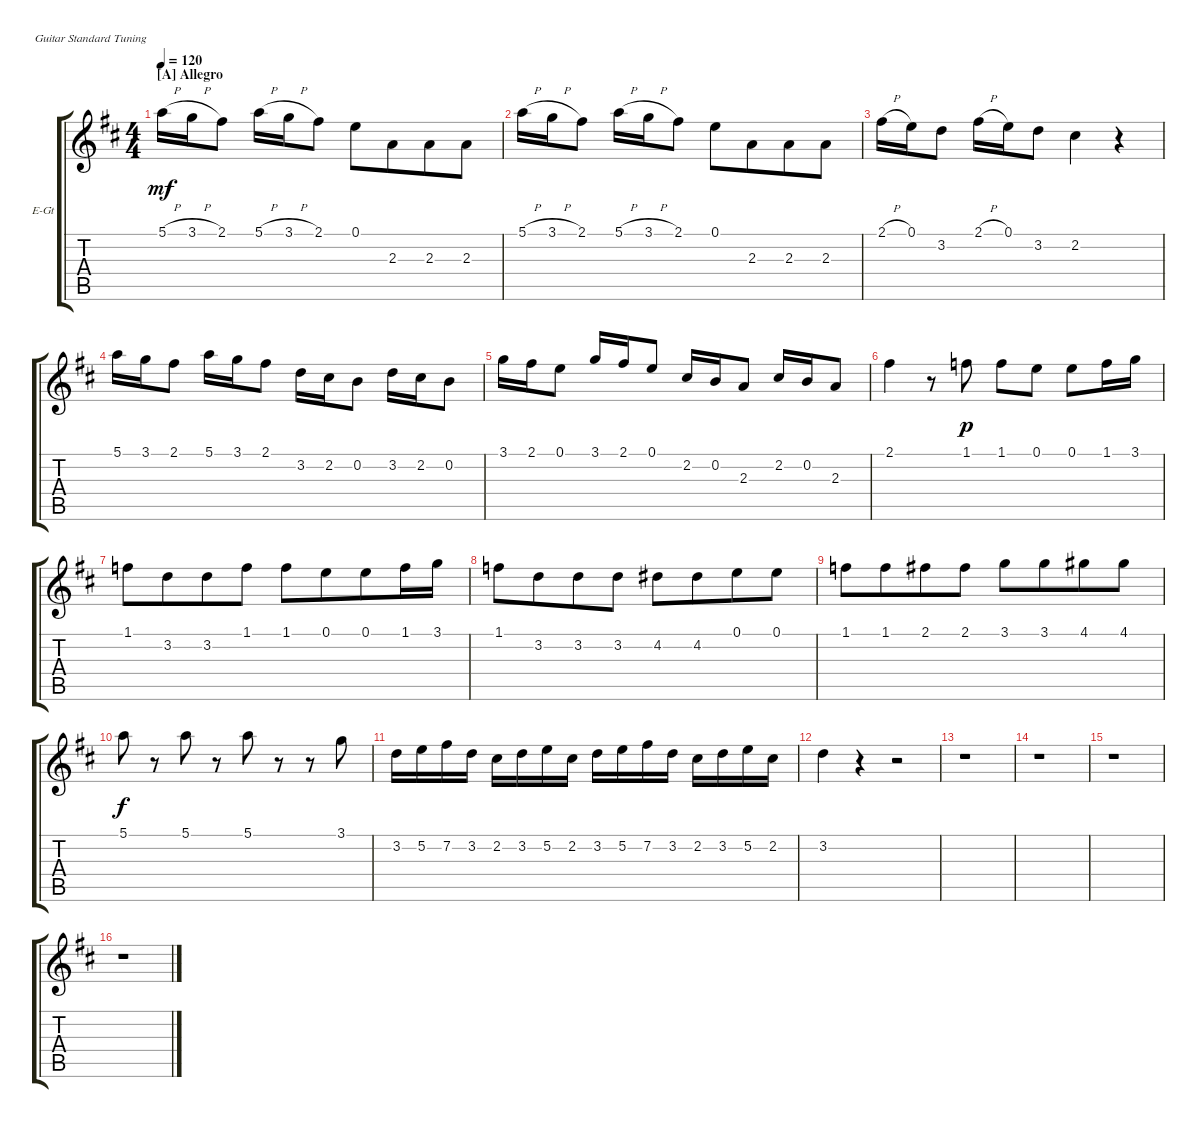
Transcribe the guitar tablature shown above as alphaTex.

\defaultSystemsLayout 4
\bracketExtendMode groupsimilarinstruments
\firstSystemTrackNameOrientation horizontal
\otherSystemsTrackNameOrientation horizontal
\track ("Electric Guitar" "E-Gt") {instrument electricguitarclean}
\staff {score tabs}
\tuning (E4 B3 G3 D3 A2 E2)
\ts (4 4)
\section ("A" "Allegro")
\tempo 120
\clef g2
\scale
0.523077
\ks d
5.1{h}.16{dy mf instrument electricguitarclean} 3.1{h}.16 2.1.8 5.1{h}.16 3.1{h}.16 2.1.8 0.1.8{beam merge} 2.3.8{beam merge} 2.3.8{beam merge} 2.3.8 |
\scale
0.238462 5.1{h}.16 3.1{h}.16 2.1.8 5.1{h}.16 3.1{h}.16 2.1.8 0.1.8{beam merge} 2.3.8{beam merge} 2.3.8{beam merge} 2.3.8 |
\scale
0.238462 2.1{h}.16 0.1.16 3.2.8 2.1{h}.16 0.1.16 3.2.8 2.2.4 r.4 |
\scale
0.333333 5.1.16 3.1.16 2.1.8 5.1.16 3.1.16 2.1.8 3.2.16 2.2.16 0.2.8 3.2.16 2.2.16 0.2.8 |
\scale
0.333333 3.1.16 2.1.16 0.1.8 3.1.16 2.1.16 0.1.8 2.2.16{beam invert} 0.2.16 2.3.8 2.2.16{beam invert} 0.2.16 2.3.8 |
\scale
0.333333 2.1.4 r.8 1.1.8{dy p} 1.1.8 0.1.8 0.1.8 1.1.16 3.1.16 |
\scale
0.333333 1.1.8{beam merge} 3.2.8{beam merge} 3.2.8{beam merge} 1.1.8 1.1.8{beam merge} 0.1.8{beam merge} 0.1.8{beam merge} 1.1.16{beam merge} 3.1.16 |
\scale
0.333333 1.1.8{beam merge} 3.2.8{beam merge} 3.2.8{beam merge} 3.2.8 4.2.8{beam merge} 4.2.8{beam merge} 0.1.8{beam merge} 0.1.8 |
\scale
0.333333 1.1.8{beam merge} 1.1.8{beam merge} 2.1.8{beam merge} 2.1.8 3.1.8{beam merge} 3.1.8{beam merge} 4.1.8{beam merge} 4.1.8 |
\scale
0.333333 5.1.8{dy f} r.8 5.1.8 r.8 5.1.8 r.8 r.8 3.1.8 |
\scale
0.333333 3.2.16 5.2.16 7.2.16 3.2.16 2.2.16 3.2.16 5.2.16 2.2.16 3.2.16 5.2.16 7.2.16 3.2.16 2.2.16 3.2.16 5.2.16 2.2.16 |
\scale
0.333333 3.2.4 r.4 r.2 |
\scale
0.333333 r.1 |
\scale
0.333333 r.1 |
\scale
0.333333 r.1 |
\scale
0.333333 r.1
